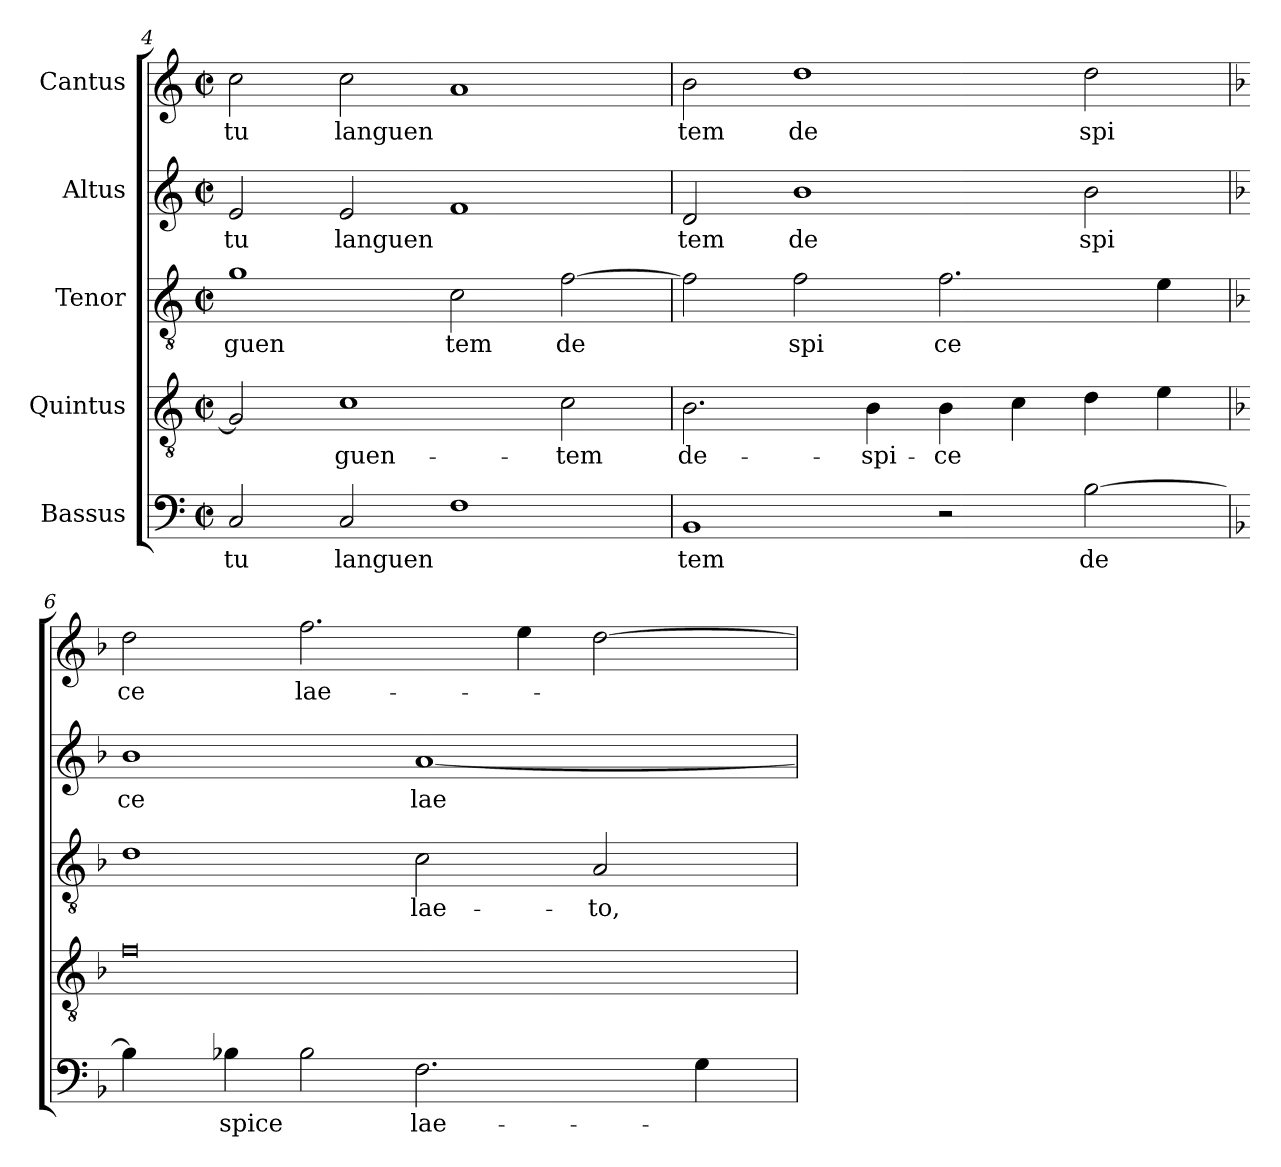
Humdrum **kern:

**kern	**text	**kern	**text	**kern	**text	**kern	**text	**kern	**text
*part5	*part5	*part4	*part4	*part3	*part3	*part2	*part2	*part1	*part1
*staff5	*staff5	*staff4	*staff4	*staff3	*staff3	*staff2	*staff2	*staff1	*staff1
*I"Bassus	*	*I"Quintus	*	*I"Tenor	*	*I"Altus	*	*I"Cantus	*
*clefF4	*	*clefGv2	*	*clefGv2	*	*clefG2	*	*clefG2	*
*M2/2	*	*M2/2	*	*M2/2	*	*M2/2	*	*M2/2	*
*met(c|)	*	*met(c|)	*	*met(c|)	*	*met(c|)	*	*met(c|)	*
=4	=4	=4	=4	=4	=4	=4	=4	=4	=4
!	!LO:LY:b:cj	!	!	!	!LO:LY:b:cj	!	!LO:LY:b:cj	!	!LO:LY:b:cj
2C/	tu	2G/]	.	1g	guen	2e/	tu	2cc\	tu
!	!LO:LY:b	!	!LO:LY:b:cj	!	!	!	!LO:LY:b	!	!LO:LY:b
2C/	languen	1c	-guen-	.	.	2e/	languen	2cc\	languen
!	!	!	!	!	!LO:LY:b:cj	!	!	!	!
1F	.	.	.	2c\	tem	1f	.	1a	.
!	!	!	!LO:LY:b:cj	!	!LO:LY:b:cj	!	!	!	!
.	.	2c\	-tem	[>2f\	de	.	.	.	.
=5	=5	=5	=5	=5	=5	=5	=5	=5	=5
!	!LO:LY:b:cj	!	!LO:LY:b:cj	!	!	!	!LO:LY:b:cj	!	!LO:LY:b:cj
1BB	tem	2.B\	de-	2f\]	.	2d/	tem	2b\	tem
!	!	!	!	!	!LO:LY:b:cj	!	!LO:LY:b:cj	!	!LO:LY:b:cj
.	.	.	.	2f\	spi	1b	de	1dd	de
!	!	!	!LO:LY:b:cj	!	!	!	!	!	!
.	.	4B\	-spi-	.	.	.	.	.	.
!	!	!	!LO:LY:b:cj	!	!LO:LY:b:cj	!	!	!	!
2r	.	4B\	-ce	2.f\	ce	.	.	.	.
.	.	4c\	.	.	.	.	.	.	.
!	!LO:LY:b:cj	!	!	!	!	!	!LO:LY:b:cj	!	!LO:LY:b:cj
[>2B\	de	4d\	.	.	.	2b\	spi	2dd\	spi
.	.	4e\	.	4e\	.	.	.	.	.
!!LO:LB:g=z
=6	=6	=6	=6	=6	=6	=6	=6	=6	=6
*k[b-]	*	*k[b-]	*	*k[b-]	*	*k[b-]	*	*k[b-]	*
*F:	*	*F:	*	*F:	*	*F:	*	*F:	*
!	!	!	!	!	!	!	!LO:LY:b:cj	!	!LO:LY:b:cj
*	*	*^	*	*^	*	*	*	*	*
4B\]	.	0f	8..ryy	.	1d	64ryy	.	1b-	ce	2dd\	ce
.	.	.	.	.	.	1ryy	.	.	.	.	.
.	.	.	1ryy	.	.	.	.	.	.	.	.
!	!LO:LY:b:cj	!	!	!	!	!	!	!	!	!	!
4B-\	spice	.	.	.	.	.	.	.	.	.	.
!	!	!	!	!	!	!	!	!	!	!	!LO:LY:b
2B-\	.	.	.	.	.	.	.	.	.	2.ff\	lae-
!	!LO:LY:b	!	!	!	!	!	!LO:LY:b:cj	!	!LO:LY:b:cj	!	!
2.F\	lae-	.	.	.	2c\	.	lae-	[<1a	lae	.	.
.	.	.	.	.	.	2ryy	.	.	.	.	.
.	.	.	2ryy	.	.	.	.	.	.	.	.
.	.	.	.	.	.	.	.	.	.	4ee\	.
!	!	!	!	!	!	!	!LO:LY:b:cj	!	!	!	!
.	.	.	.	.	2A/	.	-to,	.	.	[>2dd\	.
.	.	.	.	.	.	4ryy	.	.	.	.	.
.	.	.	4ryy	.	.	.	.	.	.	.	.
4G\	.	.	.	.	.	.	.	.	.	.	.
.	.	.	.	.	.	8...ryy	.	.	.	.	.
.	.	.	32ryy	.	.	.	.	.	.	.	.
*	*	*v	*v	*	*	*	*	*	*	*	*
*	*	*	*	*v	*v	*	*	*	*	*
=	=	=	=	=	=	=	=	=	=
*-	*-	*-	*-	*-	*-	*-	*-	*-	*-
